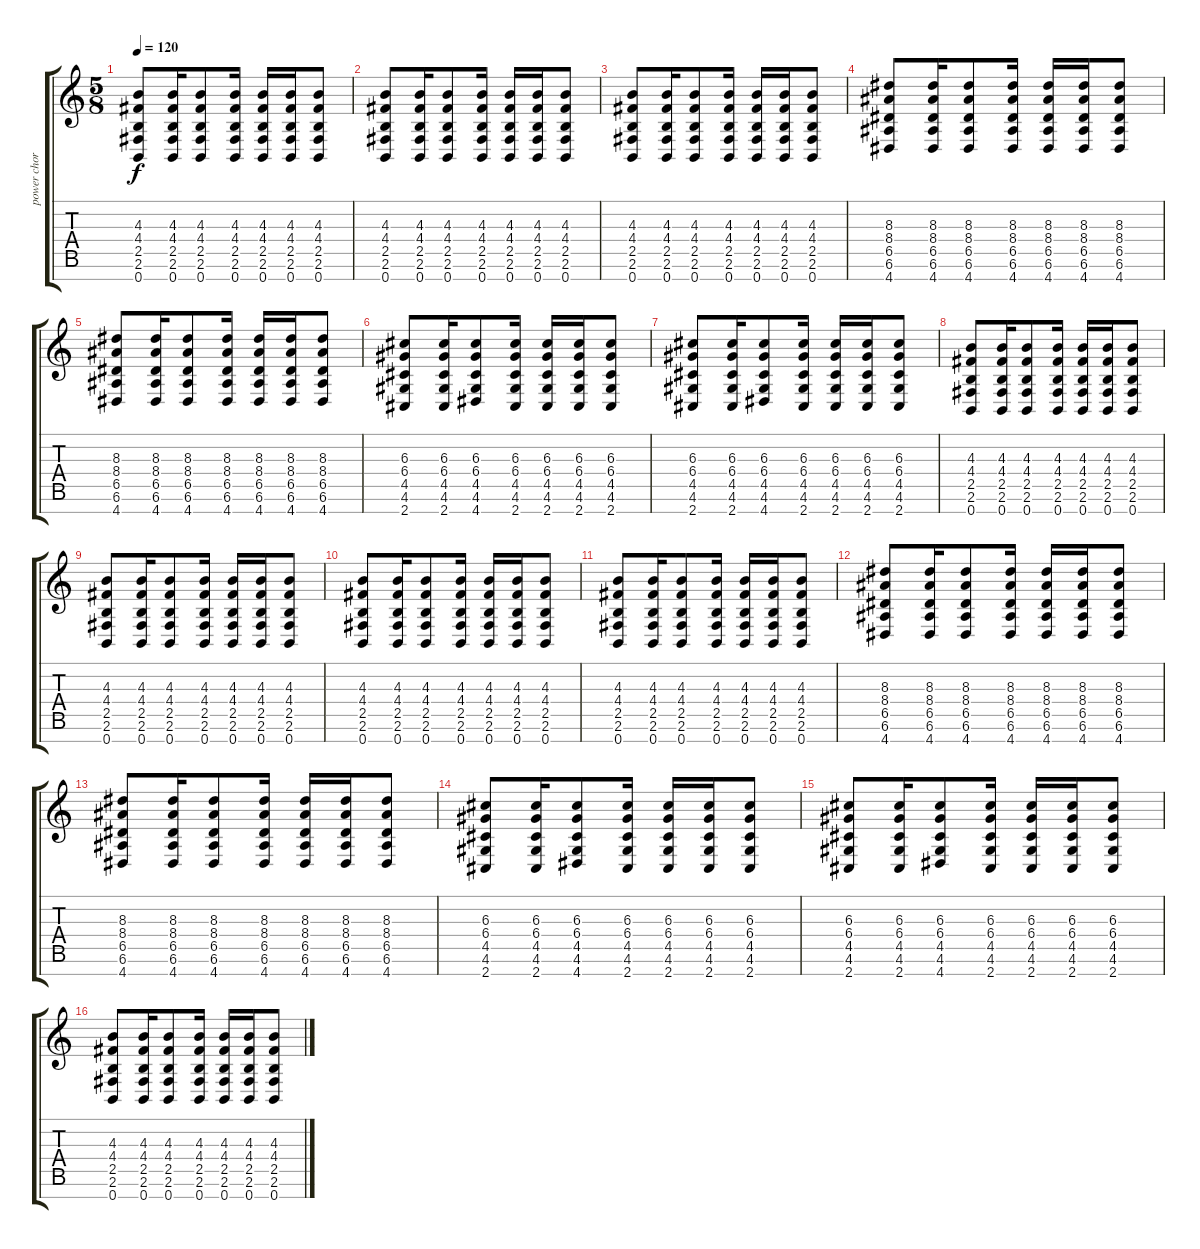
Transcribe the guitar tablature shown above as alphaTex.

\track ("power chords" "power chor") {instrument distortionguitar}
\staff {score tabs}
\tuning (E4 B3 G3 D3 A2 E2 B1) {hide}
\ts (5 8)
\tempo 120
\clef g2
\ks c
(4.3 4.4 2.5 2.6 0.7).8{dy f} (4.3 4.4 2.5 2.6 0.7).16 (4.3 4.4 2.5 2.6 0.7).8 (4.3 4.4 2.5 2.6 0.7).16 (4.3 4.4 2.5 2.6 0.7).16 (4.3 4.4 2.5 2.6 0.7).16 (4.3 4.4 2.5 2.6 0.7).8 |
(4.3 4.4 2.5 2.6 0.7).8 (4.3 4.4 2.5 2.6 0.7).16 (4.3 4.4 2.5 2.6 0.7).8 (4.3 4.4 2.5 2.6 0.7).16 (4.3 4.4 2.5 2.6 0.7).16 (4.3 4.4 2.5 2.6 0.7).16 (4.3 4.4 2.5 2.6 0.7).8 |
(4.3 4.4 2.5 2.6 0.7).8 (4.3 4.4 2.5 2.6 0.7).16 (4.3 4.4 2.5 2.6 0.7).8 (4.3 4.4 2.5 2.6 0.7).16 (4.3 4.4 2.5 2.6 0.7).16 (4.3 4.4 2.5 2.6 0.7).16 (4.3 4.4 2.5 2.6 0.7).8 |
(8.3 8.4 6.5 6.6 4.7).8 (8.3 8.4 6.5 6.6 4.7).16 (8.3 8.4 6.5 6.6 4.7).8 (8.3 8.4 6.5 6.6 4.7).16 (8.3 8.4 6.5 6.6 4.7).16 (8.3 8.4 6.5 6.6 4.7).16 (8.3 8.4 6.5 6.6 4.7).8 |
(8.3 8.4 6.5 6.6 4.7).8 (8.3 8.4 6.5 6.6 4.7).16 (8.3 8.4 6.5 6.6 4.7).8 (8.3 8.4 6.5 6.6 4.7).16 (8.3 8.4 6.5 6.6 4.7).16 (8.3 8.4 6.5 6.6 4.7).16 (8.3 8.4 6.5 6.6 4.7).8 |
(6.3 6.4 4.5 4.6 2.7).8 (6.3 6.4 4.5 4.6 2.7).16 (6.3 6.4 4.5 4.6 4.7).8 (6.3 6.4 4.5 4.6 2.7).16 (6.3 6.4 4.5 4.6 2.7).16 (6.3 6.4 4.5 4.6 2.7).16 (6.3 6.4 4.5 4.6 2.7).8 |
(6.3 6.4 4.5 4.6 2.7).8 (6.3 6.4 4.5 4.6 2.7).16 (6.3 6.4 4.5 4.6 4.7).8 (6.3 6.4 4.5 4.6 2.7).16 (6.3 6.4 4.5 4.6 2.7).16 (6.3 6.4 4.5 4.6 2.7).16 (6.3 6.4 4.5 4.6 2.7).8 |
(4.3 4.4 2.5 2.6 0.7).8 (4.3 4.4 2.5 2.6 0.7).16 (4.3 4.4 2.5 2.6 0.7).8 (4.3 4.4 2.5 2.6 0.7).16 (4.3 4.4 2.5 2.6 0.7).16 (4.3 4.4 2.5 2.6 0.7).16 (4.3 4.4 2.5 2.6 0.7).8 |
(4.3 4.4 2.5 2.6 0.7).8 (4.3 4.4 2.5 2.6 0.7).16 (4.3 4.4 2.5 2.6 0.7).8 (4.3 4.4 2.5 2.6 0.7).16 (4.3 4.4 2.5 2.6 0.7).16 (4.3 4.4 2.5 2.6 0.7).16 (4.3 4.4 2.5 2.6 0.7).8 |
(4.3 4.4 2.5 2.6 0.7).8 (4.3 4.4 2.5 2.6 0.7).16 (4.3 4.4 2.5 2.6 0.7).8 (4.3 4.4 2.5 2.6 0.7).16 (4.3 4.4 2.5 2.6 0.7).16 (4.3 4.4 2.5 2.6 0.7).16 (4.3 4.4 2.5 2.6 0.7).8 |
(4.3 4.4 2.5 2.6 0.7).8 (4.3 4.4 2.5 2.6 0.7).16 (4.3 4.4 2.5 2.6 0.7).8 (4.3 4.4 2.5 2.6 0.7).16 (4.3 4.4 2.5 2.6 0.7).16 (4.3 4.4 2.5 2.6 0.7).16 (4.3 4.4 2.5 2.6 0.7).8 |
(8.3 8.4 6.5 6.6 4.7).8 (8.3 8.4 6.5 6.6 4.7).16 (8.3 8.4 6.5 6.6 4.7).8 (8.3 8.4 6.5 6.6 4.7).16 (8.3 8.4 6.5 6.6 4.7).16 (8.3 8.4 6.5 6.6 4.7).16 (8.3 8.4 6.5 6.6 4.7).8 |
(8.3 8.4 6.5 6.6 4.7).8 (8.3 8.4 6.5 6.6 4.7).16 (8.3 8.4 6.5 6.6 4.7).8 (8.3 8.4 6.5 6.6 4.7).16 (8.3 8.4 6.5 6.6 4.7).16 (8.3 8.4 6.5 6.6 4.7).16 (8.3 8.4 6.5 6.6 4.7).8 |
(6.3 6.4 4.5 4.6 2.7).8 (6.3 6.4 4.5 4.6 2.7).16 (6.3 6.4 4.5 4.6 4.7).8 (6.3 6.4 4.5 4.6 2.7).16 (6.3 6.4 4.5 4.6 2.7).16 (6.3 6.4 4.5 4.6 2.7).16 (6.3 6.4 4.5 4.6 2.7).8 |
(6.3 6.4 4.5 4.6 2.7).8 (6.3 6.4 4.5 4.6 2.7).16 (6.3 6.4 4.5 4.6 4.7).8 (6.3 6.4 4.5 4.6 2.7).16 (6.3 6.4 4.5 4.6 2.7).16 (6.3 6.4 4.5 4.6 2.7).16 (6.3 6.4 4.5 4.6 2.7).8 |
(4.3 4.4 2.5 2.6 0.7).8 (4.3 4.4 2.5 2.6 0.7).16 (4.3 4.4 2.5 2.6 0.7).8 (4.3 4.4 2.5 2.6 0.7).16 (4.3 4.4 2.5 2.6 0.7).16 (4.3 4.4 2.5 2.6 0.7).16 (4.3 4.4 2.5 2.6 0.7).8
